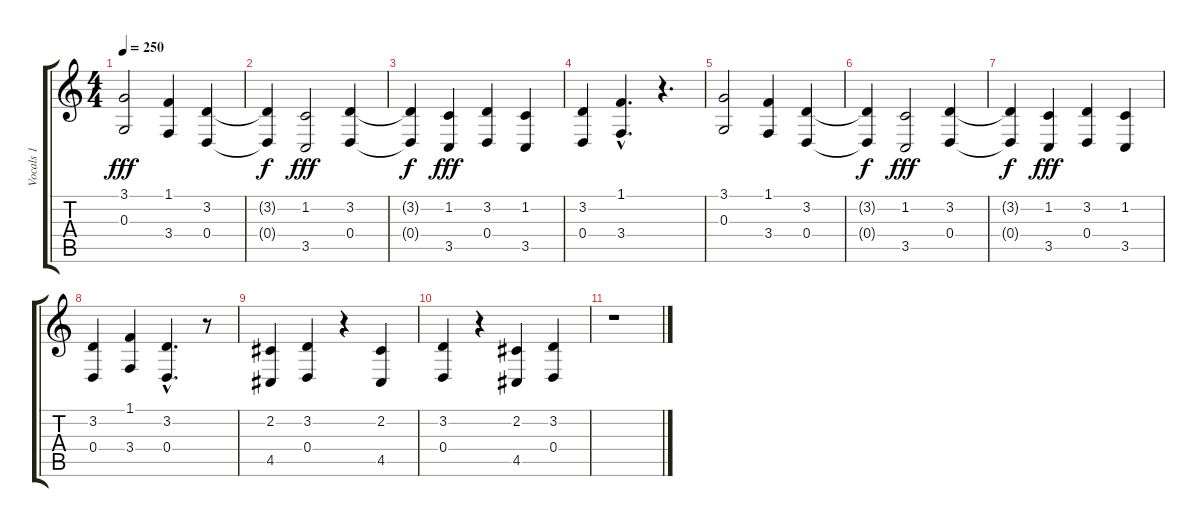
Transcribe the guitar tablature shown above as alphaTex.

\track ("Vocals 1" "Vocals 1") {instrument trombone}
\staff {score tabs}
\tuning (E4 B3 G3 D3 A2 E2) {hide}
\ts (4 4)
\tempo 250
\clef g2
\ks c
(3.1 0.3).2{dy fff} (1.1 3.4).4 (3.2 0.4).4 |
(3.2{t} 0.4{t}).4{dy f} (1.2 3.5).2{dy fff} (3.2 0.4).4 |
(3.2{t} 0.4{t}).4{dy f} (1.2 3.5).4{dy fff} (3.2 0.4).4 (1.2 3.5).4 |
(3.2 0.4).4 (1.1{hac} 3.4{hac}).4{d} r.4{d} |
(3.1 0.3).2 (1.1 3.4).4 (3.2 0.4).4 |
(3.2{t} 0.4{t}).4{dy f} (1.2 3.5).2{dy fff} (3.2 0.4).4 |
(3.2{t} 0.4{t}).4{dy f} (1.2 3.5).4{dy fff} (3.2 0.4).4 (1.2 3.5).4 |
(3.2 0.4).4 (1.1 3.4).4 (3.2{hac} 0.4{hac}).4{d} r.8 |
(2.2 4.5).4 (3.2 0.4).4 r.4 (2.2 4.5).4 |
(3.2 0.4).4 r.4 (2.2 4.5).4 (3.2 0.4).4 |
r.1
